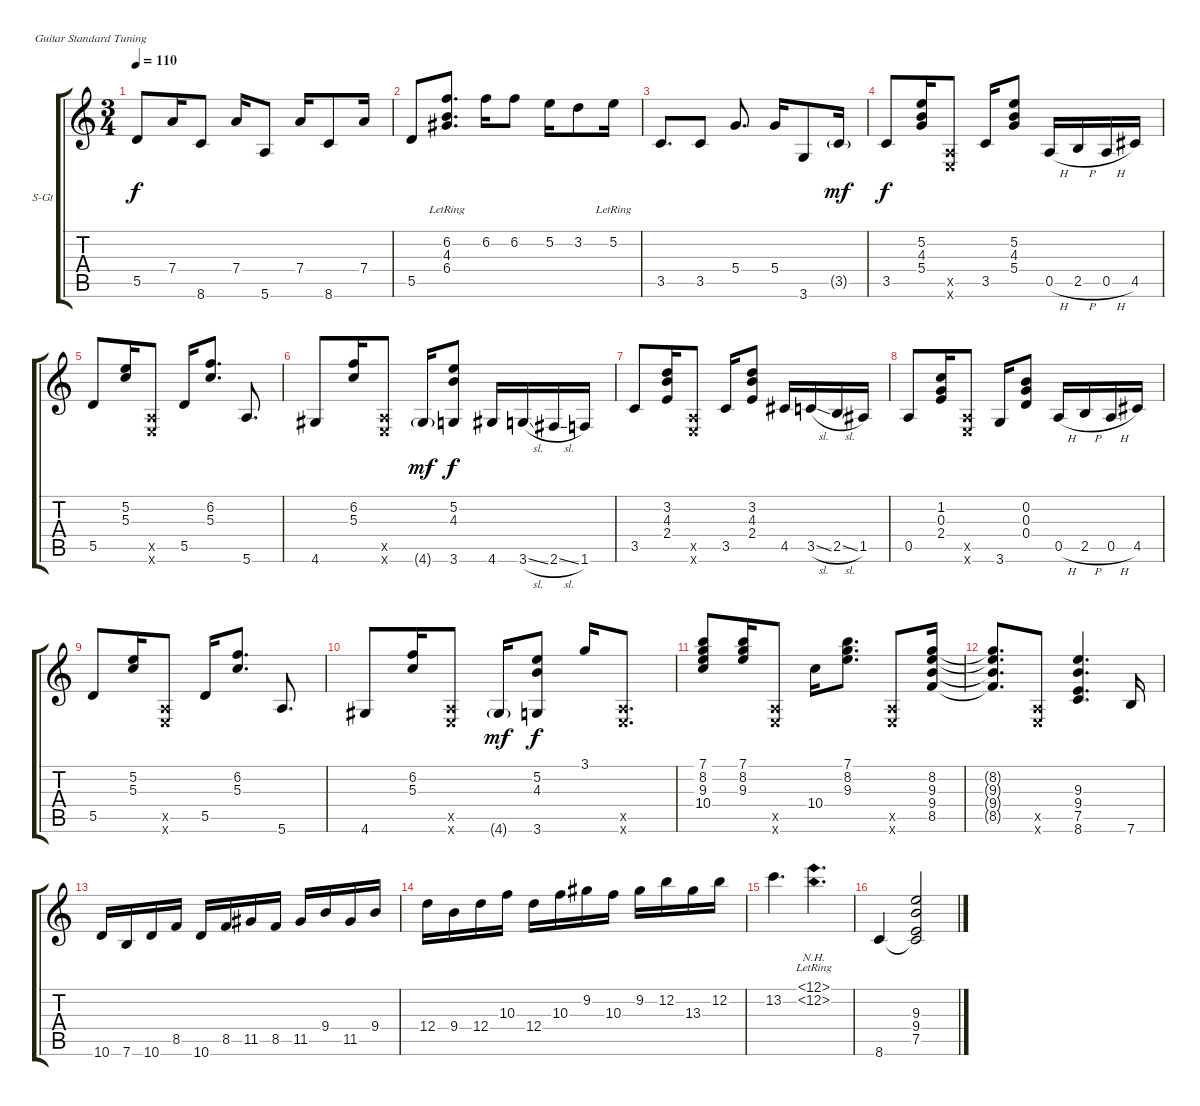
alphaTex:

\bracketExtendMode groupsimilarinstruments
\firstSystemTrackNameOrientation horizontal
\otherSystemsTrackNameOrientation horizontal
\track ("Track 1" "S-Gt") {instrument acousticguitarsteel}
\staff {score tabs}
\tuning (E4 B3 G3 D3 A2 E2)
\ts (3 4)
\tempo 110
\clef g2
\ks c
5.5.8{dy f} 7.4.16 8.6.8 7.4.16 5.6.8 7.4.16 8.6.8 7.4.16 |
5.5.8 (6.2 4.3{lr} 6.4{lr}).8{d} 6.2.16 6.2.8 5.2.16 3.2.8 5.2{lr}.16 |
3.5.8{d} 3.5.8 5.4.8{d} 5.4.16 3.6.8 3.5{g}.16{dy mf} |
3.5.8{dy f} (5.2 4.3 5.4).16 (0.5{x} 0.6{x}).8 3.5.16 (5.2 4.3 5.4).8 0.5{h}.16 2.5{h}.16 0.5{h}.16 4.5.16 |
5.5.8 (5.2 5.3).16 (0.5{x} 0.6{x}).8 5.5.16 (6.2 5.3).8{d} 5.6.8{d} |
4.6.8 (6.2 5.3).16 (0.5{x} 0.6{x}).8 4.6{g}.16{dy mf} (5.2 4.3 3.6).8{dy f} 4.6.16 3.6{sl}.16 2.6{sl}.16 1.6.16 |
3.5.8 (3.2 4.3 2.4).16 (0.5{x} 0.6{x}).8 3.5.16 (3.2 4.3 2.4).8 4.5.16 3.5{sl}.16 2.5{sl}.16 1.5.16 |
0.5.8 (1.2 0.3 2.4).16 (0.5{x} 0.6{x}).8 3.6.16 (0.2 0.3 0.4).8 0.5{h}.16 2.5{h}.16 0.5{h}.16 4.5.16 |
5.5.8 (5.2 5.3).16 (0.5{x} 0.6{x}).8 5.5.16 (6.2 5.3).8{d} 5.6.8{d} |
4.6.8 (6.2 5.3).16 (0.5{x} 0.6{x}).8 4.6{g}.16{dy mf} (5.2 4.3 3.6).8{dy f} 3.1.16 (0.5{x} 0.6{x}).8{d} |
(7.1 8.2 9.3 10.4).8 (7.1 8.2 9.3).16 (0.5{x} 0.6{x}).8 10.4.16 (7.1 8.2 9.3).8{d} (0.5{x} 0.6{x}).8 (8.2 9.3 9.4 8.5).16 |
(8.2{t} 9.3{t} 9.4{t} 8.5{t}).8{d} (0.5{x} 0.6{x}).8 (9.3 9.4 7.5 8.6).4{d} 7.6.16 |
10.6.16 7.6.16 10.6.16 8.5.16 10.6.16 8.5.16 11.5.16 8.5.16 11.5.16 9.4.16 11.5.16 9.4.16 |
12.4.16 9.4.16 12.4.16 10.3.16 12.4.16 10.3.16 9.2.16 10.3.16 9.2.16 12.2.16 13.3.16 12.2.16 |
13.2.4{d} (12.1{nh lr} 12.2{nh lr}).4{d} |
8.6.4 (9.3 9.4 7.5 8.6{t}).2
